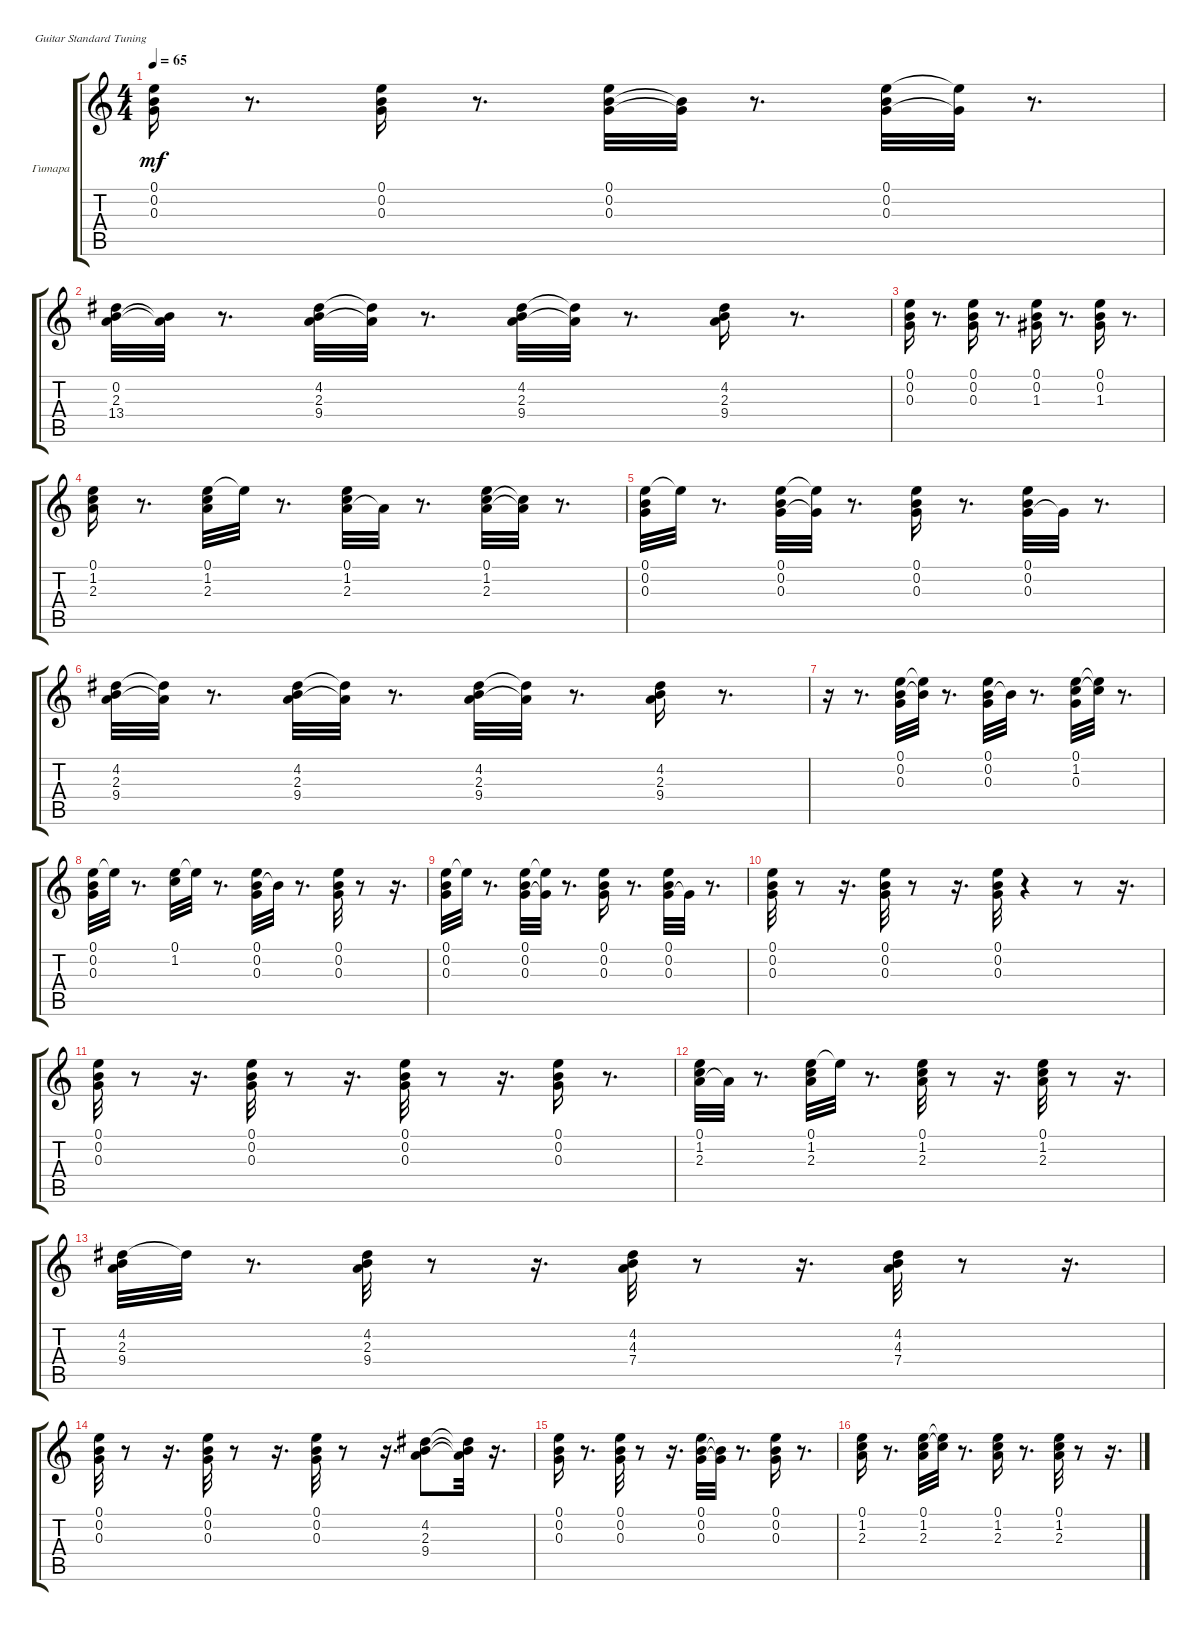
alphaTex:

\bracketExtendMode groupsimilarinstruments
\firstSystemTrackNameOrientation horizontal
\otherSystemsTrackNameOrientation horizontal
\track ("Гитара" "Гитара") {instrument acousticguitarsteel}
\staff {score tabs}
\tuning (E4 B3 G3 D3 A2 E2)
\ts (4 4)
\tempo 65
\clef g2
\ks c
(0.1 0.2 0.3).16{dy mf} r.8{d} (0.1 0.3 0.2).16 r.8{d} (0.3 0.1 0.2).32 (0.3{t} 0.2{t}).32 r.8{d} (0.3 0.1 0.2).32 (0.3{t} 0.1{t}).32 r.8{d} |
(2.3 0.2 13.4).32 (2.3{t} 0.2{t}).32 r.8{d} (4.2 2.3 9.4).32 (4.2{t} 2.3{t}).32 r.8{d} (4.2 2.3 9.4).32 (4.2{t} 2.3{t}).32 r.8{d} (4.2 2.3 9.4).16 r.8{d} |
(0.1 0.3 0.2).16 r.8{d} (0.1 0.2 0.3).16 r.8{d} (1.3 0.1 0.2).16 r.8{d} (1.3 0.1 0.2).16 r.8{d} |
(2.3 1.2 0.1).16 r.8{d} (2.3 0.1 1.2).32 0.1{t}.32 r.8{d} (2.3 1.2 0.1).32 2.3{t}.32 r.8{d} (2.3 0.1 1.2).32 (2.3{t} 1.2{t}).32 r.8{d} |
(0.1 0.2 0.3).32 0.1{t}.32 r.8{d} (0.1 0.3 0.2).32 (0.1{t} 0.3{t}).32 r.8{d} (0.3 0.1 0.2).16 r.8{d} (0.3 0.1 0.2).32 0.3{t}.32 r.8{d} |
(4.2 2.3 9.4).32 (4.2{t} 2.3{t}).32 r.8{d} (2.3 4.2 9.4).32 (2.3{t} 4.2{t}).32 r.8{d} (4.2 2.3 9.4).32 (4.2{t} 2.3{t}).32 r.8{d} (2.3 4.2 9.4).16 r.8{d} |
r.16 r.8{d} (0.2 0.3 0.1).32 (0.2{t} 0.1{t}).32 r.8{d} (0.2 0.1 0.3).32 0.2{t}.32 r.8{d} (1.2 0.1 0.3).32 (1.2{t} 0.1{t}).32 r.8{d} |
(0.2 0.1 0.3).32 0.1{t}.32 r.8{d} (0.1 1.2).32 0.1{t}.32 r.8{d} (0.2 0.1 0.3).32 0.2{t}.32 r.8{d} (0.2 0.1 0.3).32 r.8 r.16{d} |
(0.1 0.2 0.3).32 0.1{t}.32 r.8{d} (0.1 0.3 0.2).32 (0.1{t} 0.3{t}).32 r.8{d} (0.3 0.1 0.2).16 r.8{d} (0.3 0.1 0.2).32 0.3{t}.32 r.8{d} |
(0.1 0.2 0.3).32 r.8 r.16{d} (0.2 0.1 0.3).32 r.8 r.16{d} (0.2 0.3 0.1).32 r.4 r.8 r.16{d} |
(0.1 0.3 0.2).32 r.8 r.16{d} (0.3 0.1 0.2).32 r.8 r.16{d} (0.1 0.2 0.3).32 r.8 r.16{d} (0.2 0.1 0.3).16 r.8{d} |
(2.3 0.1 1.2).32 2.3{t}.32 r.8{d} (2.3 1.2 0.1).32 0.1{t}.32 r.8{d} (0.1 1.2 2.3).32 r.8 r.16{d} (0.1 1.2 2.3).32 r.8 r.16{d} |
(4.2 2.3 9.4).32 4.2{t}.32 r.8{d} (4.2 2.3 9.4).32 r.8 r.16{d} (4.2 4.3 7.4).32 r.8 r.16{d} (4.2 4.3 7.4).32 r.8 r.16{d} |
(0.1 0.2 0.3).32 r.8 r.16{d} (0.2 0.3 0.1).32 r.8 r.16{d} (0.1 0.2 0.3).32 r.8 r.16{d} (4.2 2.3 9.4).8 (4.2{t} 2.3{t} 9.4{t}).32 r.16{d} |
(0.3 0.2 0.1).16 r.8{d} (0.2 0.3 0.1).32 r.8 r.16{d} (0.2 0.3 0.1).32 (0.2{t} 0.3{t}).32 r.8{d} (0.3 0.1 0.2).16 r.8{d} |
(2.3 1.2 0.1).16 r.8{d} (1.2 0.1 2.3).32 (1.2{t} 0.1{t}).32 r.8{d} (2.3 0.1 1.2).16 r.8{d} (0.1 1.2 2.3).32 r.8 r.16{d}
